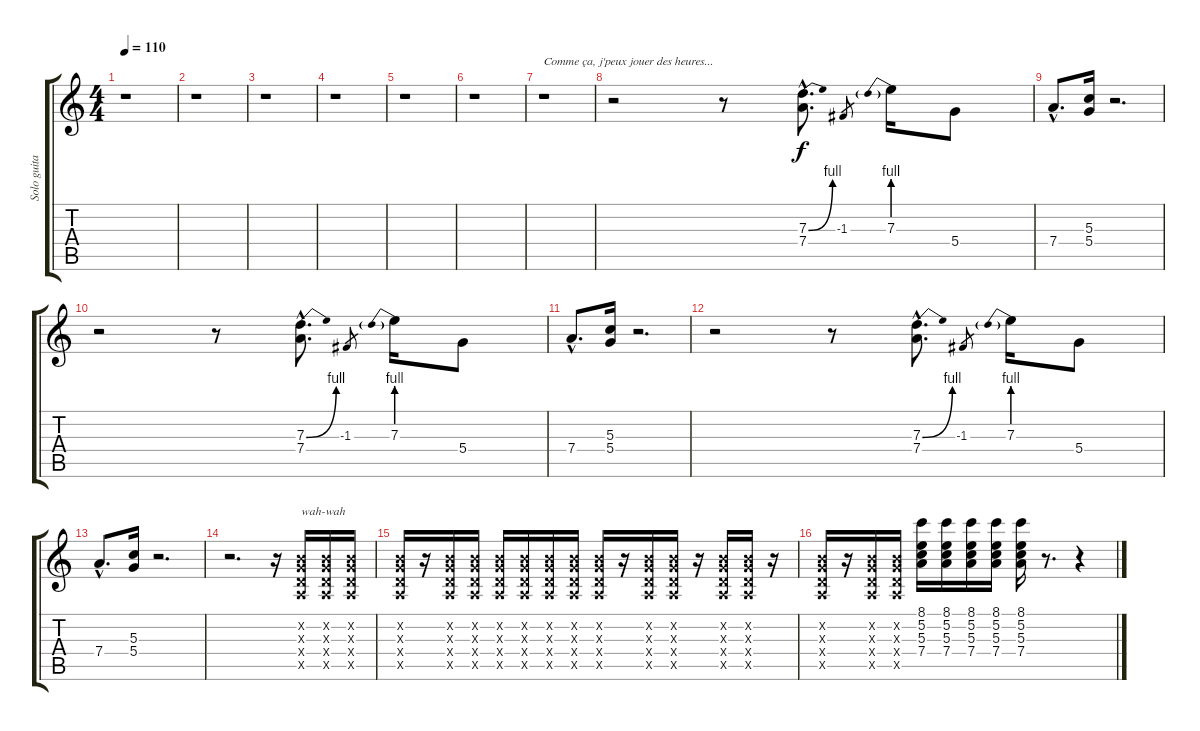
\track ("Solo guitare" "Solo guita") {instrument overdrivenguitar}
\staff {score tabs}
\tuning (E4 B3 G3 D3 A2 E2) {hide}
\ts (4 4)
\tempo 110
\clef g2
\ks c
r.1{dy f} |
r.1 |
r.1 |
r.1 |
r.1 |
r.1 |
r.1{txt "Comme ça, j'peux jouer des heures..."} |
r.2 r.8 (7.3{be (bend 0 0 60 4) hac} 7.4{hac}).8{d} -1.3.8{gr} 7.3{be (prebend 0 4 60 4)}.16 5.4.8 |
7.4{hac}.8{d} (5.3 5.4).16 r.2{d} |
r.2 r.8 (7.3{be (bend 0 0 60 4) hac} 7.4{hac}).8{d} -1.3.8{gr} 7.3{be (prebend 0 4 60 4)}.16 5.4.8 |
7.4{hac}.8{d} (5.3 5.4).16 r.2{d} |
r.2 r.8 (7.3{be (bend 0 0 60 4) hac} 7.4{hac}).8{d} -1.3.8{gr} 7.3{be (prebend 0 4 60 4)}.16 5.4.8 |
7.4{hac}.8{d} (5.3 5.4).16 r.2{d} |
r.2{d} r.16 (0.2{x} 0.3{x} 0.4{x} 0.5{x}).16{txt "wah-wah"} (0.2{x} 0.3{x} 0.4{x} 0.5{x}).16 (0.2{x} 0.3{x} 0.4{x} 0.5{x}).16 |
(0.2{x} 0.3{x} 0.4{x} 0.5{x}).16 r.16 (0.2{x} 0.3{x} 0.4{x} 0.5{x}).16 (0.2{x} 0.3{x} 0.4{x} 0.5{x}).16 (0.2{x} 0.3{x} 0.4{x} 0.5{x}).16 (0.2{x} 0.3{x} 0.4{x} 0.5{x}).16 (0.2{x} 0.3{x} 0.4{x} 0.5{x}).16 (0.2{x} 0.3{x} 0.4{x} 0.5{x}).16 (0.2{x} 0.3{x} 0.4{x} 0.5{x}).16 r.16 (0.2{x} 0.3{x} 0.4{x} 0.5{x}).16 (0.2{x} 0.3{x} 0.4{x} 0.5{x}).16 r.16 (0.2{x} 0.3{x} 0.4{x} 0.5{x}).16 (0.2{x} 0.3{x} 0.4{x} 0.5{x}).16 r.16 |
(0.2{x} 0.3{x} 0.4{x} 0.5{x}).16 r.16 (0.2{x} 0.3{x} 0.4{x} 0.5{x}).16 (0.2{x} 0.3{x} 0.4{x} 0.5{x}).16 (8.1 5.2 5.3 7.4).16 (8.1 5.2 5.3 7.4).16 (8.1 5.2 5.3 7.4).16 (8.1 5.2 5.3 7.4).16 (8.1 5.2 5.3 7.4).16 r.8{d} r.4
